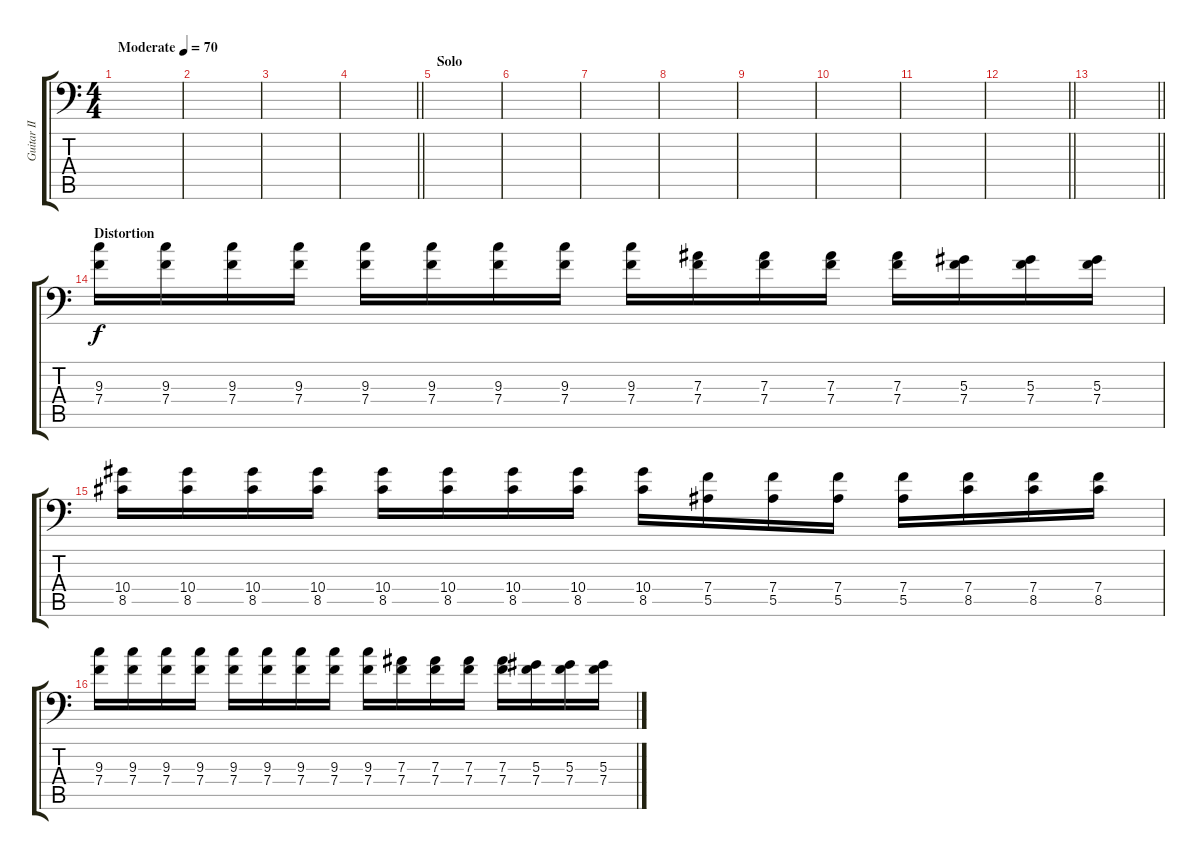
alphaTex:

\track ("Guitar II" "Guitar II") {instrument overdrivenguitar}
\staff {score tabs}
\tuning (C4 G3 Eb3 Bb2 F2 Bb1) {hide}
\ts (4 4)
\tempo (70 "Moderate")
\clef f4
\ks c
|
|
|
\barLineRight lightlight
|
\section ("" "Solo")
|
|
|
|
|
|
|
\barLineRight lightlight
|
\section ("" "")
\barLineRight lightlight
|
\section ("" "Distortion")
(9.3 7.4).16 (9.3 7.4).16 (9.3 7.4).16 (9.3 7.4).16 (9.3 7.4).16 (9.3 7.4).16 (9.3 7.4).16 (9.3 7.4).16 (9.3 7.4).16 (7.3 7.4).16 (7.3 7.4).16 (7.3 7.4).16 (7.3 7.4).16 (5.3 7.4).16 (5.3 7.4).16 (5.3 7.4).16 |
(10.4 8.5).16 (10.4 8.5).16 (10.4 8.5).16 (10.4 8.5).16 (10.4 8.5).16 (10.4 8.5).16 (10.4 8.5).16 (10.4 8.5).16 (10.4 8.5).16 (7.4 5.5).16 (7.4 5.5).16 (7.4 5.5).16 (7.4 5.5).16 (7.4 8.5).16 (7.4 8.5).16 (7.4 8.5).16 |
(9.3 7.4).16 (9.3 7.4).16 (9.3 7.4).16 (9.3 7.4).16 (9.3 7.4).16 (9.3 7.4).16 (9.3 7.4).16 (9.3 7.4).16 (9.3 7.4).16 (7.3 7.4).16 (7.3 7.4).16 (7.3 7.4).16 (7.3 7.4).16 (5.3 7.4).16 (5.3 7.4).16 (5.3 7.4).16
